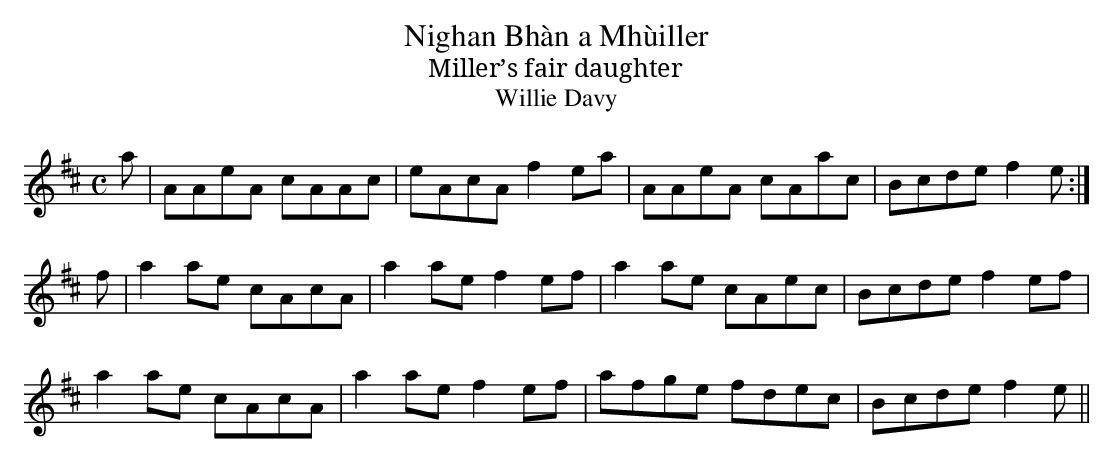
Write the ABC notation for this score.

X:1
T:Nighan Bhàn a Mhùiller
T:Miller’s fair daughter
T:Willie Davy
M:C
L:1/8
K:Amix
a|AAeA cAAc|eAcA f2 ea|AAeA cAac|Bcde f2e:|
f|a2 ae cAcA|a2 ae f2 ef|a2 ae cAec|Bcde f2ef|
a2ae cAcA|a2 ae f2 ef|afge fdec|Bcde f2e||
